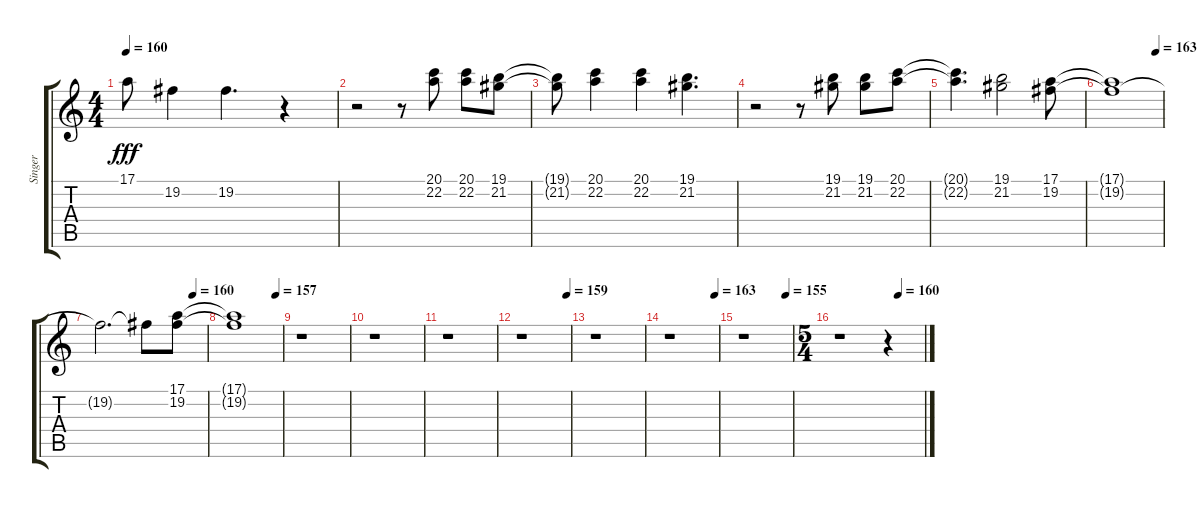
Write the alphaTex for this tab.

\track ("Singer" "Singer") {instrument voiceoohs}
\staff {score tabs}
\tuning (E4 B3 G3 D3 A2 E2) {hide}
\ts (4 4)
\tempo 160
\clef g2
\ks c
17.1{t}.8{dy fff} 19.2.4 19.2.4{d} r.4 |
r.2 r.8 (20.1 22.2).8 (20.1 22.2).8 (19.1 21.2).8 |
(19.1{t} 21.2{t}).8 (20.1 22.2).4 (20.1 22.2).4 (19.1 21.2).4{d} |
r.2 r.8 (19.1 21.2).8 (19.1 21.2).8 (20.1 22.2).8 |
(20.1{t} 22.2{t}).4{d} (19.1 21.2).2 (17.1 19.2).8 |
\tempo (163 0.875)
(17.1{t} 19.2{t}).1 |
\tempo (160 0.875)
19.2{t}.2{d} 19.2{t}.8 (17.1 19.2).8 |
\tempo (157 0.875)
(17.1{t} 19.2{t}).1 |
r.1 |
r.1 |
r.1 |
\tempo (159 0.9375)
r.1 |
r.1 |
\tempo (163 0.9375)
r.1 |
\tempo (155 0.875)
r.1 |
\ts (5 4)
\tempo (160 0.7)
r.1 r.4
